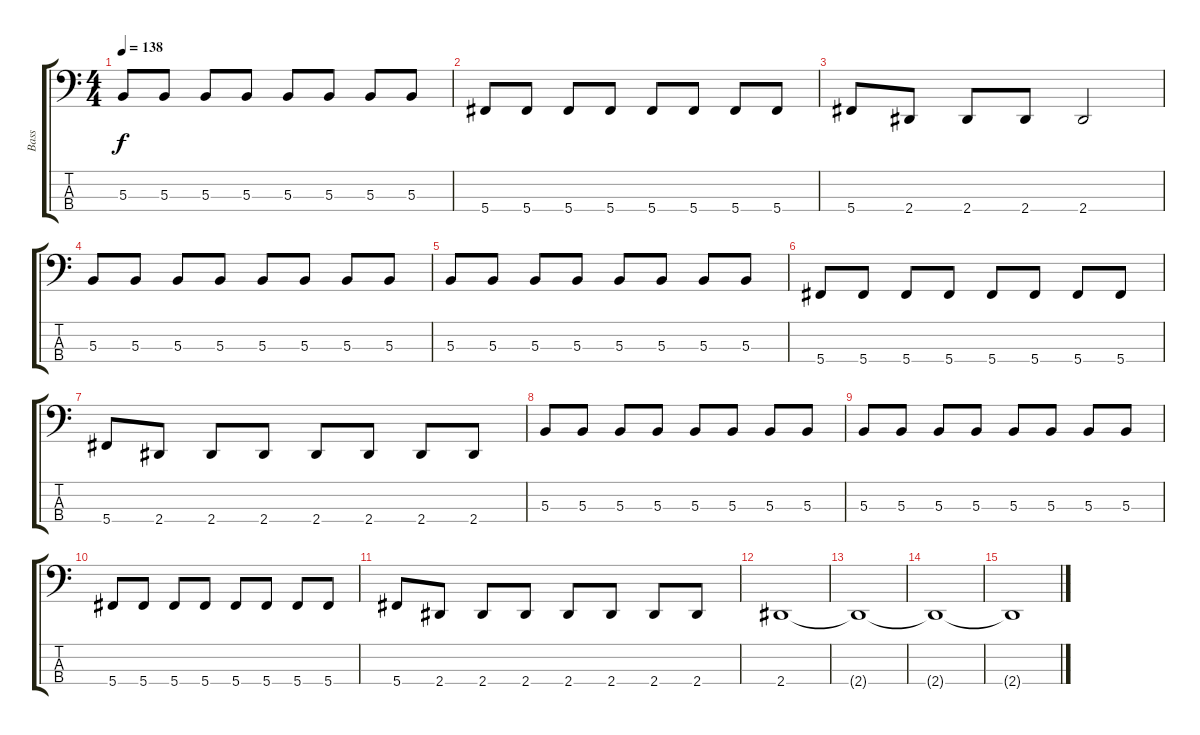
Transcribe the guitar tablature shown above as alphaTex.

\track ("Bass" "Bass") {instrument electricbassfinger}
\staff {score tabs}
\tuning (E2 B1 Gb1 Db1) {hide}
\ts (4 4)
\tempo 138
\clef f4
\ks c
5.3.8{dy f} 5.3.8 5.3.8 5.3.8 5.3.8 5.3.8 5.3.8 5.3.8 |
5.4.8 5.4.8 5.4.8 5.4.8 5.4.8 5.4.8 5.4.8 5.4.8 |
5.4.8 2.4.8 2.4.8 2.4.8 2.4.2 |
5.3.8 5.3.8 5.3.8 5.3.8 5.3.8 5.3.8 5.3.8 5.3.8 |
5.3.8 5.3.8 5.3.8 5.3.8 5.3.8 5.3.8 5.3.8 5.3.8 |
5.4.8 5.4.8 5.4.8 5.4.8 5.4.8 5.4.8 5.4.8 5.4.8 |
5.4.8 2.4.8 2.4.8 2.4.8 2.4.8 2.4.8 2.4.8 2.4.8 |
5.3.8 5.3.8 5.3.8 5.3.8 5.3.8 5.3.8 5.3.8 5.3.8 |
5.3.8 5.3.8 5.3.8 5.3.8 5.3.8 5.3.8 5.3.8 5.3.8 |
5.4.8 5.4.8 5.4.8 5.4.8 5.4.8 5.4.8 5.4.8 5.4.8 |
5.4.8 2.4.8 2.4.8 2.4.8 2.4.8 2.4.8 2.4.8 2.4.8 |
2.4.1 |
2.4{t}.1 |
2.4{t}.1 |
2.4{t}.1
